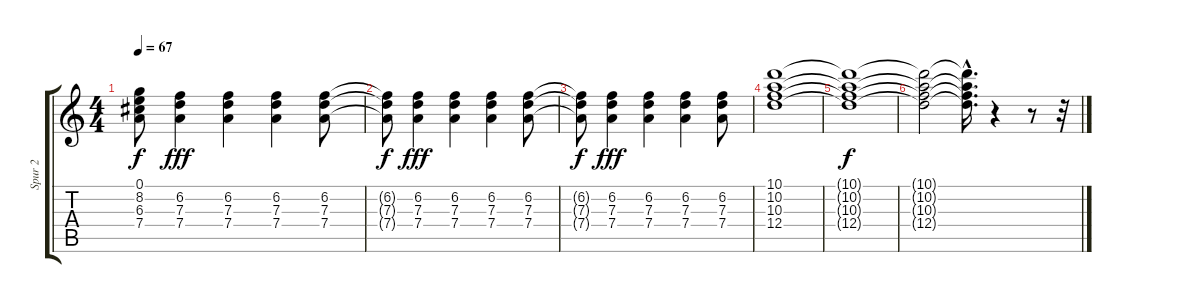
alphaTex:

\track ("Spur 2" "Spur 2") {instrument acousticguitarsteel}
\staff {score tabs}
\tuning (E4 B3 G3 D3 A2 E2) {hide}
\ts (4 4)
\tempo 67
\clef g2
\ks c
(0.1{t} 8.2{t} 6.3{t} 7.4{t}).8{dy f} (6.2 7.3 7.4).4{dy fff} (6.2 7.3 7.4).4 (6.2 7.3 7.4).4 (6.2 7.3 7.4).8 |
(6.2{t} 7.3{t} 7.4{t}).8{dy f} (6.2 7.3 7.4).4{dy fff} (6.2 7.3 7.4).4 (6.2 7.3 7.4).4 (6.2 7.3 7.4).8 |
(6.2{t} 7.3{t} 7.4{t}).8{dy f} (6.2 7.3 7.4).4{dy fff} (6.2 7.3 7.4).4 (6.2 7.3 7.4).4 (6.2 7.3 7.4).8 |
(10.1 10.2 10.3 12.4).1 |
(10.1{t} 10.2{t} 10.3{t} 12.4{t}).1{dy f} |
(10.1{t} 10.2{t} 10.3{t} 12.4{t}).2 (10.1{hac t} 10.2{t} 10.3{t} 12.4{t}).16{d} r.4 r.8 r.32
